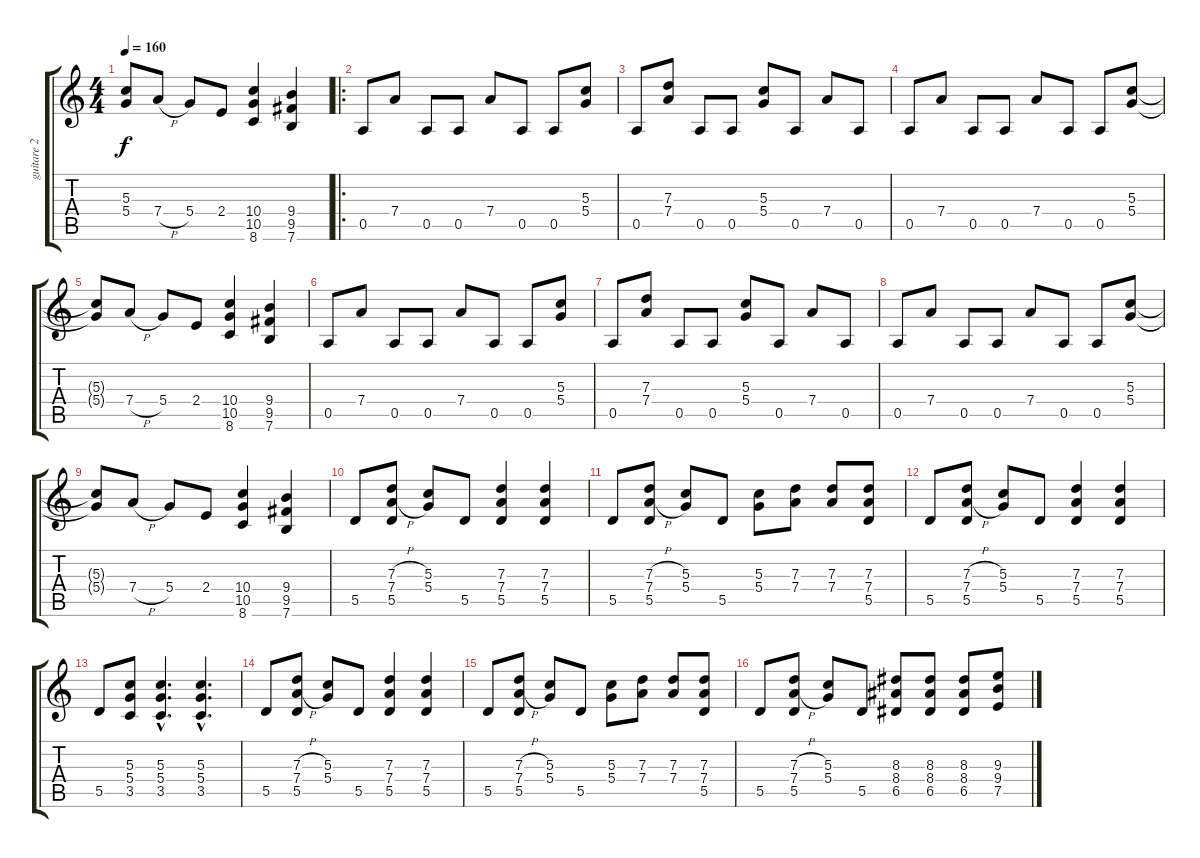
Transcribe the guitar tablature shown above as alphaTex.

\track ("guitare 2" "guitare 2") {instrument overdrivenguitar}
\staff {score tabs}
\tuning (E4 B3 G3 D3 A2 E2) {hide}
\ts (4 4)
\tempo 160
\clef g2
\ks c
(5.3{t} 5.4{t}).8{dy f} 7.4{h}.8 5.4.8 2.4.8 (10.4 10.5 8.6).4 (9.4 9.5 7.6).4 |
\ro
0.5.8 7.4.8 0.5.8 0.5.8 7.4.8 0.5.8 0.5.8 (5.3 5.4).8 |
0.5.8 (7.3 7.4).8 0.5.8 0.5.8 (5.3 5.4).8 0.5.8 7.4.8 0.5.8 |
0.5.8 7.4.8 0.5.8 0.5.8 7.4.8 0.5.8 0.5.8 (5.3 5.4).8 |
(5.3{t} 5.4{t}).8 7.4{h}.8 5.4.8 2.4.8 (10.4 10.5 8.6).4 (9.4 9.5 7.6).4 |
0.5.8 7.4.8 0.5.8 0.5.8 7.4.8 0.5.8 0.5.8 (5.3 5.4).8 |
0.5.8 (7.3 7.4).8 0.5.8 0.5.8 (5.3 5.4).8 0.5.8 7.4.8 0.5.8 |
0.5.8 7.4.8 0.5.8 0.5.8 7.4.8 0.5.8 0.5.8 (5.3 5.4).8 |
(5.3{t} 5.4{t}).8 7.4{h}.8 5.4.8 2.4.8 (10.4 10.5 8.6).4 (9.4 9.5 7.6).4 |
5.5.8 (7.3{h} 7.4{h} 5.5).8 (5.3 5.4).8 5.5.8 (7.3 7.4 5.5).4 (7.3 7.4 5.5).4 |
5.5.8 (7.3{h} 7.4{h} 5.5).8 (5.3 5.4).8 5.5.8 (5.3 5.4).8 (7.3 7.4).8 (7.3 7.4).8 (7.3 7.4 5.5).8 |
5.5.8 (7.3{h} 7.4{h} 5.5).8 (5.3 5.4).8 5.5.8 (7.3 7.4 5.5).4 (7.3 7.4 5.5).4 |
5.5.8 (5.3 5.4 3.5).8 (5.3{hac} 5.4{hac} 3.5{hac}).4{d} (5.3{hac} 5.4{hac} 3.5{hac}).4{d} |
5.5.8 (7.3{h} 7.4{h} 5.5).8 (5.3 5.4).8 5.5.8 (7.3 7.4 5.5).4 (7.3 7.4 5.5).4 |
5.5.8 (7.3{h} 7.4{h} 5.5).8 (5.3 5.4).8 5.5.8 (5.3 5.4).8 (7.3 7.4).8 (7.3 7.4).8 (7.3 7.4 5.5).8 |
5.5.8 (7.3{h} 7.4{h} 5.5).8 (5.3 5.4).8 5.5.8 (8.3 8.4 6.5).8 (8.3 8.4 6.5).8 (8.3 8.4 6.5).8 (9.3 9.4 7.5).8
